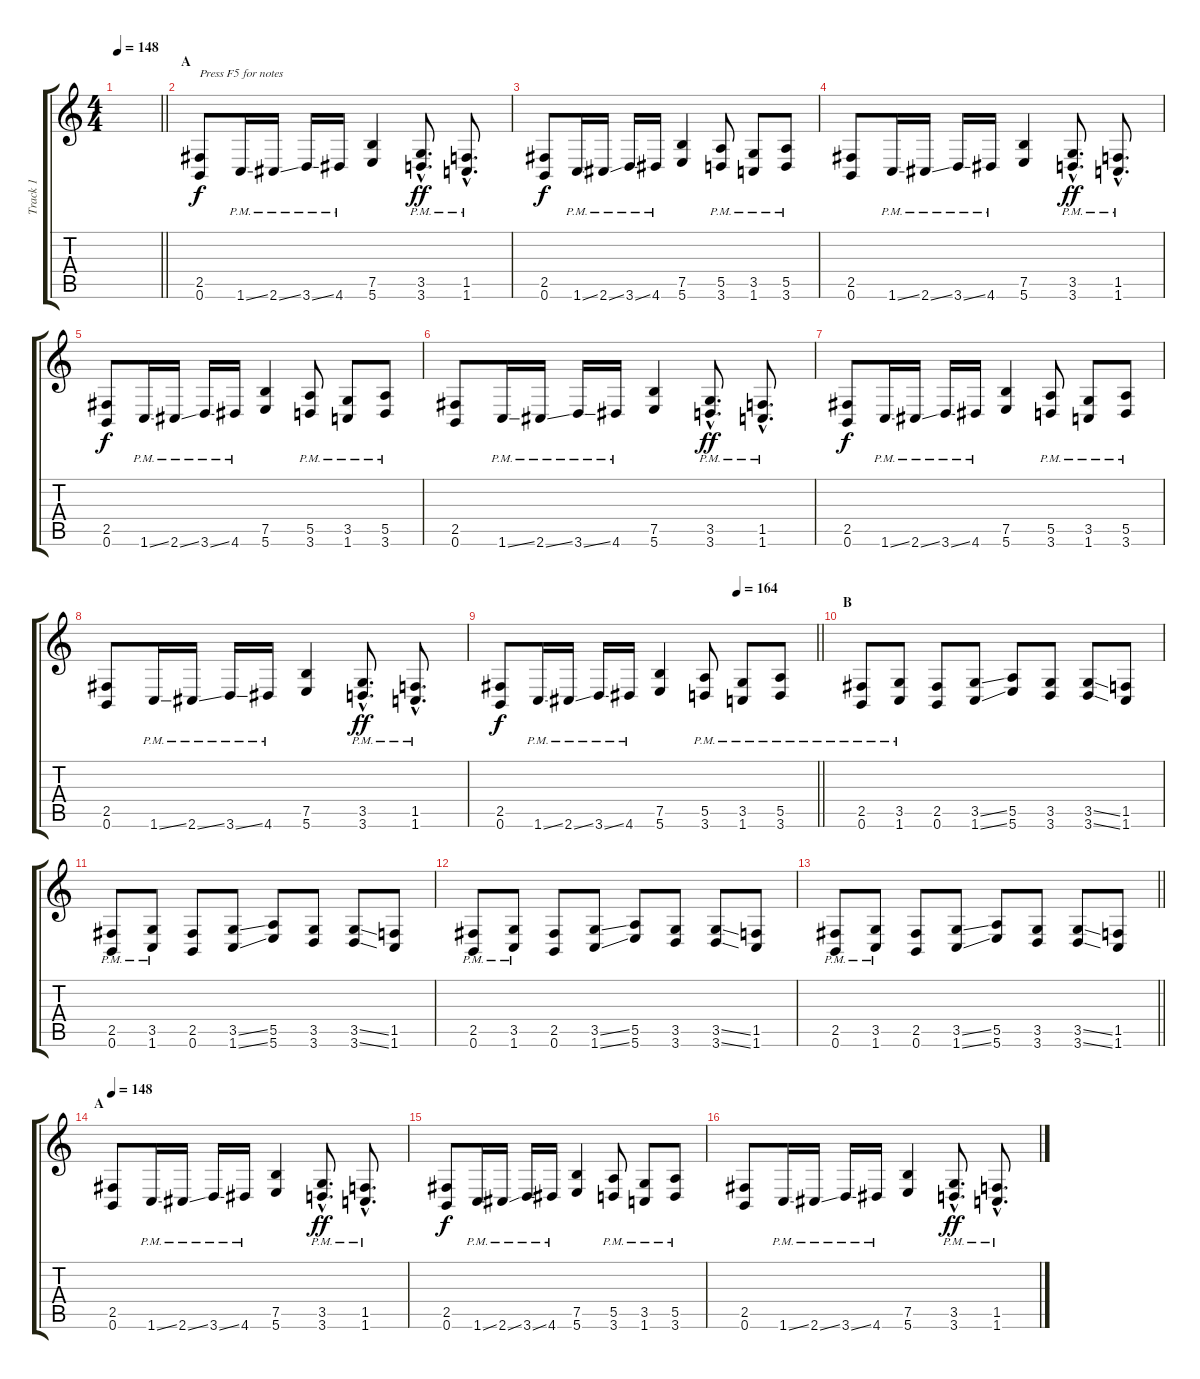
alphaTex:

\track ("Track 1" "Track 1") {instrument distortionguitar}
\staff {score tabs}
\tuning (B3 Gb3 D3 A2 E2 B1) {hide}
\ts (4 4)
\tempo 148
\clef g2
\barLineRight lightlight
\ks c
|
\section ("" "A")
(2.5 0.6).8{txt "Press F5 for notes"} 1.6{ss pm}.16 2.6{ss pm}.16 3.6{ss pm}.16 4.6{pm}.16 (7.5 5.6).4 (3.5{hac pm} 3.6{hac pm}).8{d dy ff} (1.5{hac pm} 1.6{hac pm}).8{d} |
(2.5 0.6).8{dy f} 1.6{ss pm}.16 2.6{ss pm}.16 3.6{ss pm}.16 4.6{pm}.16 (7.5 5.6).4 (5.5{pm} 3.6{pm}).8 (3.5{pm} 1.6{pm}).8 (5.5{pm} 3.6{pm}).8 |
(2.5 0.6).8 1.6{ss pm}.16 2.6{ss pm}.16 3.6{ss pm}.16 4.6{pm}.16 (7.5 5.6).4 (3.5{hac pm} 3.6{hac pm}).8{d dy ff} (1.5{hac pm} 1.6{hac pm}).8{d} |
(2.5 0.6).8{dy f} 1.6{ss pm}.16 2.6{ss pm}.16 3.6{ss pm}.16 4.6{pm}.16 (7.5 5.6).4 (5.5{pm} 3.6{pm}).8 (3.5{pm} 1.6{pm}).8 (5.5{pm} 3.6{pm}).8 |
(2.5 0.6).8 1.6{ss pm}.16 2.6{ss pm}.16 3.6{ss pm}.16 4.6{pm}.16 (7.5 5.6).4 (3.5{hac pm} 3.6{hac pm}).8{d dy ff} (1.5{hac pm} 1.6{hac pm}).8{d} |
(2.5 0.6).8{dy f} 1.6{ss pm}.16 2.6{ss pm}.16 3.6{ss pm}.16 4.6{pm}.16 (7.5 5.6).4 (5.5{pm} 3.6{pm}).8 (3.5{pm} 1.6{pm}).8 (5.5{pm} 3.6{pm}).8 |
(2.5 0.6).8 1.6{ss pm}.16 2.6{ss pm}.16 3.6{ss pm}.16 4.6{pm}.16 (7.5 5.6).4 (3.5{hac pm} 3.6{hac pm}).8{d dy ff} (1.5{hac pm} 1.6{hac pm}).8{d} |
\tempo (164 0.75)
\barLineRight lightlight
(2.5 0.6).8{dy f} 1.6{ss pm}.16 2.6{ss pm}.16 3.6{ss pm}.16 4.6{pm}.16 (7.5 5.6).4 (5.5{pm} 3.6{pm}).8 (3.5{pm} 1.6{pm}).8 (5.5{pm} 3.6{pm}).8 |
\section ("" "B")
(2.5{pm} 0.6{pm}).8 (3.5{pm} 1.6{pm}).8 (2.5 0.6).8 (3.5{ss} 1.6{ss}).8 (5.5 5.6).8 (3.5 3.6).8 (3.5{ss} 3.6{ss}).8 (1.5 1.6).8 |
(2.5{pm} 0.6{pm}).8 (3.5{pm} 1.6{pm}).8 (2.5 0.6).8 (3.5{ss} 1.6{ss}).8 (5.5 5.6).8 (3.5 3.6).8 (3.5{ss} 3.6{ss}).8 (1.5 1.6).8 |
(2.5{pm} 0.6{pm}).8 (3.5{pm} 1.6{pm}).8 (2.5 0.6).8 (3.5{ss} 1.6{ss}).8 (5.5 5.6).8 (3.5 3.6).8 (3.5{ss} 3.6{ss}).8 (1.5 1.6).8 |
\barLineRight lightlight
(2.5{pm} 0.6{pm}).8 (3.5{pm} 1.6{pm}).8 (2.5 0.6).8 (3.5{ss} 1.6{ss}).8 (5.5 5.6).8 (3.5 3.6).8 (3.5{ss} 3.6{ss}).8 (1.5 1.6).8 |
\section ("" "A")
\tempo 148
(2.5 0.6).8 1.6{ss pm}.16 2.6{ss pm}.16 3.6{ss pm}.16 4.6{pm}.16 (7.5 5.6).4 (3.5{hac pm} 3.6{hac pm}).8{d dy ff} (1.5{hac pm} 1.6{hac pm}).8{d} |
(2.5 0.6).8{dy f} 1.6{ss pm}.16 2.6{ss pm}.16 3.6{ss pm}.16 4.6{pm}.16 (7.5 5.6).4 (5.5{pm} 3.6{pm}).8 (3.5{pm} 1.6{pm}).8 (5.5{pm} 3.6{pm}).8 |
(2.5 0.6).8 1.6{ss pm}.16 2.6{ss pm}.16 3.6{ss pm}.16 4.6{pm}.16 (7.5 5.6).4 (3.5{hac pm} 3.6{hac pm}).8{d dy ff} (1.5{hac pm} 1.6{hac pm}).8{d}
